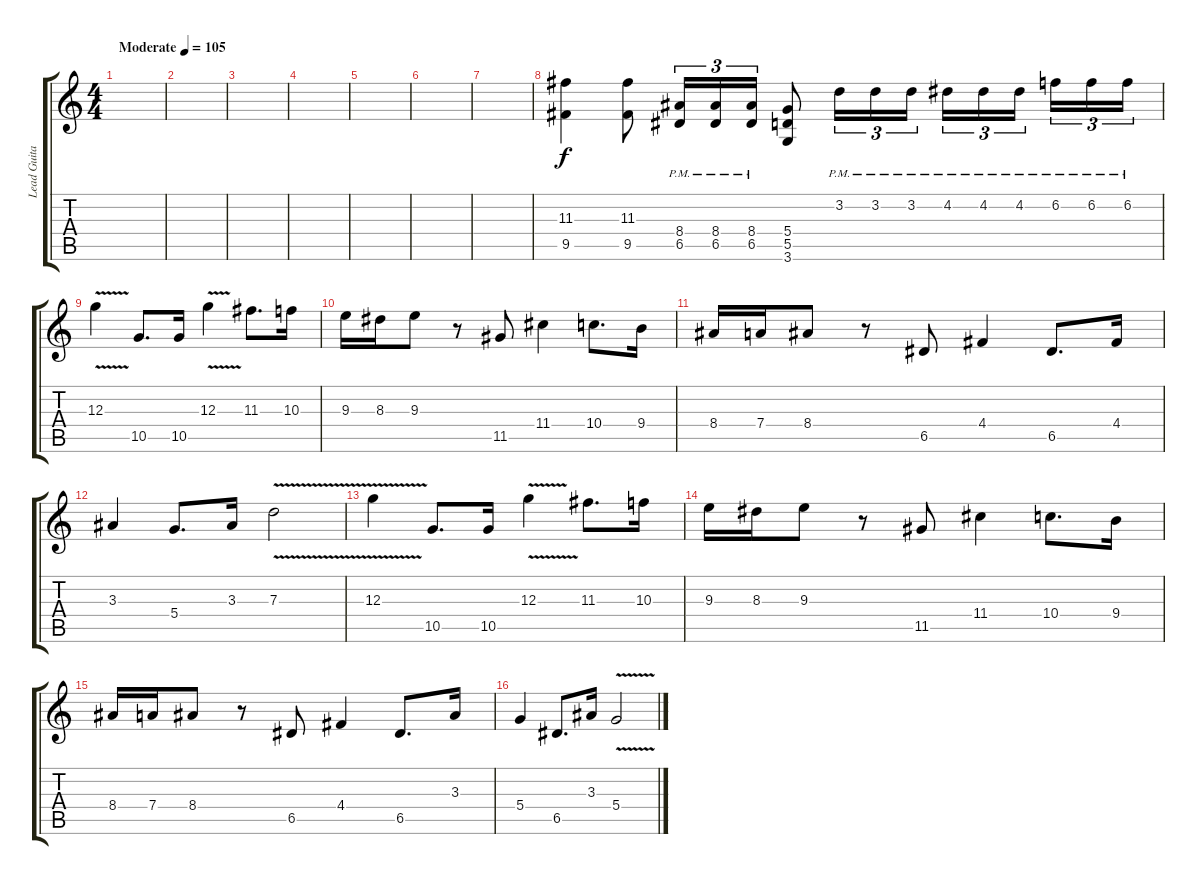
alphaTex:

\track ("Lead Guitar II" "Lead Guita") {instrument distortionguitar}
\staff {score tabs}
\tuning (E4 B3 G3 D3 A2 E2) {hide}
\ts (4 4)
\tempo (105 "Moderate")
\clef g2
\ks c
|
|
|
|
|
|
|
(11.3 9.5).4 (11.3 9.5).8 (8.4{pm} 6.5{pm}).16{tu (3 2)} (8.4{pm} 6.5{pm}).16{tu (3 2)} (8.4{pm} 6.5{pm}).16{tu (3 2)} (5.4 5.5 3.6).8 3.2{pm}.16{tu (3 2)} 3.2{pm}.16{tu (3 2)} 3.2{pm}.16{tu (3 2)} 4.2{pm}.16{tu (3 2)} 4.2{pm}.16{tu (3 2)} 4.2{pm}.16{tu (3 2) beam splitsecondary} 6.2{pm}.16{tu (3 2)} 6.2{pm}.16{tu (3 2)} 6.2{pm}.16{tu (3 2)} |
12.3{v}.4 10.5.8{d} 10.5.16 12.3{v}.4 11.3.8{d} 10.3.16 |
9.3.16 8.3.16 9.3.8 r.8 11.5.8 11.4.4 10.4.8{d} 9.4.16 |
8.4.16 7.4.16 8.4.8 r.8 6.5.8 4.4.4 6.5.8{d} 4.4.16 |
3.3.4 5.4.8{d} 3.3.16 7.3{v}.2 |
12.3{v}.4 10.5.8{d} 10.5.16 12.3{v}.4 11.3.8{d} 10.3.16 |
9.3.16 8.3.16 9.3.8 r.8 11.5.8 11.4.4 10.4.8{d} 9.4.16 |
8.4.16 7.4.16 8.4.8 r.8 6.5.8 4.4.4 6.5.8{d} 3.3.16 |
5.4.4 6.5.8{d} 3.3.16 5.4{v}.2
